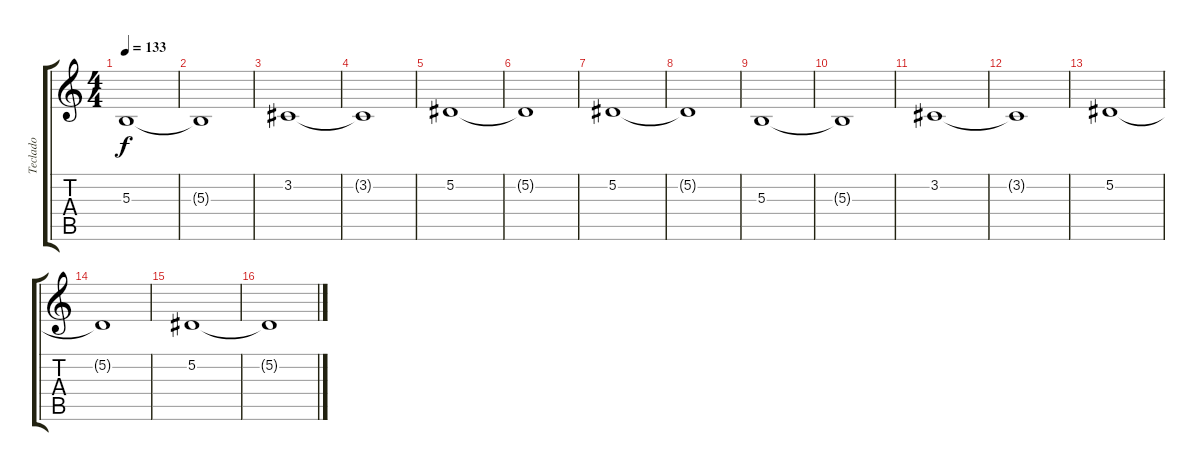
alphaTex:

\track ("Teclado" "Teclado") {instrument stringensemble2}
\staff {score tabs}
\tuning (Eb4 Bb3 Gb3 Db3 Ab2 Eb2) {hide}
\ts (4 4)
\tempo 133
\clef g2
\ks c
5.3.1{dy f} |
5.3{t}.1 |
3.2.1 |
3.2{t}.1 |
5.2.1 |
5.2{t}.1 |
5.2.1 |
5.2{t}.1 |
5.3.1 |
5.3{t}.1 |
3.2.1 |
3.2{t}.1 |
5.2.1 |
5.2{t}.1 |
5.2.1 |
5.2{t}.1
